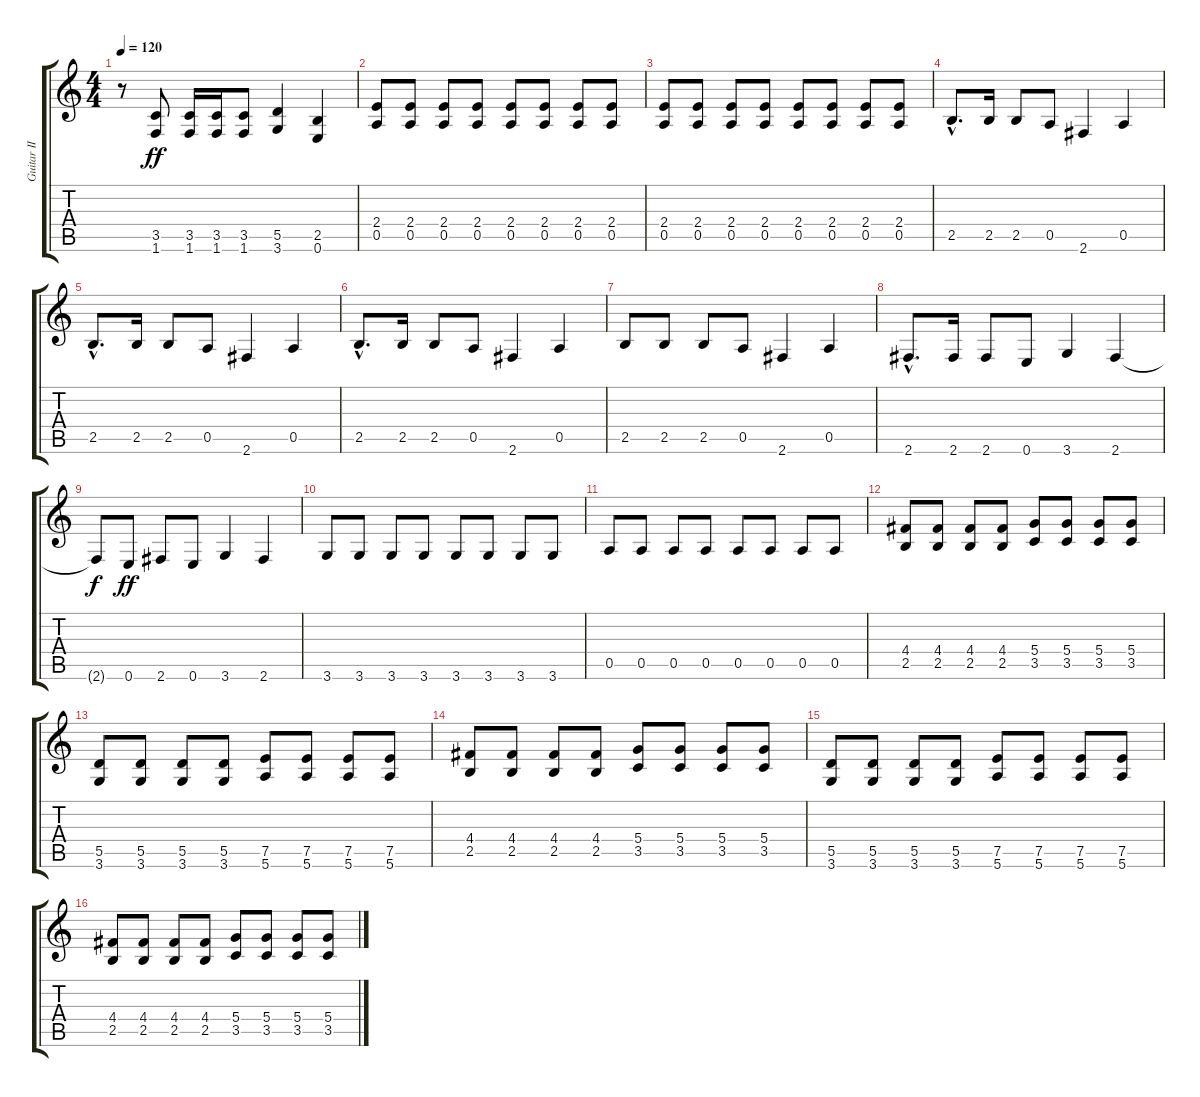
\track ("Guitar II - Mr. Brett" "Guitar II ") {instrument distortionguitar}
\staff {score tabs}
\tuning (E4 B3 G3 D3 A2 E2) {hide}
\ts (4 4)
\tempo 120
\clef g2
\ks c
r.8{dy ff} (3.5 1.6).8 (3.5 1.6).16 (3.5 1.6).16 (3.5 1.6).8 (5.5 3.6).4 (2.5 0.6).4 |
(2.4 0.5).8 (2.4 0.5).8 (2.4 0.5).8 (2.4 0.5).8 (2.4 0.5).8 (2.4 0.5).8 (2.4 0.5).8 (2.4 0.5).8 |
(2.4 0.5).8 (2.4 0.5).8 (2.4 0.5).8 (2.4 0.5).8 (2.4 0.5).8 (2.4 0.5).8 (2.4 0.5).8 (2.4 0.5).8 |
2.5{hac}.8{d} 2.5.16 2.5.8 0.5.8 2.6.4 0.5.4 |
2.5{hac}.8{d} 2.5.16 2.5.8 0.5.8 2.6.4 0.5.4 |
2.5{hac}.8{d} 2.5.16 2.5.8 0.5.8 2.6.4 0.5.4 |
2.5.8 2.5.8 2.5.8 0.5.8 2.6.4 0.5.4 |
2.6{hac}.8{d} 2.6.16 2.6.8 0.6.8 3.6.4 2.6.4 |
2.6{t}.8{dy f} 0.6.8{dy ff} 2.6.8 0.6.8 3.6.4 2.6.4 |
3.6.8 3.6.8 3.6.8 3.6.8 3.6.8 3.6.8 3.6.8 3.6.8 |
0.5.8 0.5.8 0.5.8 0.5.8 0.5.8 0.5.8 0.5.8 0.5.8 |
(4.4 2.5).8 (4.4 2.5).8 (4.4 2.5).8 (4.4 2.5).8 (5.4 3.5).8 (5.4 3.5).8 (5.4 3.5).8 (5.4 3.5).8 |
(5.5 3.6).8 (5.5 3.6).8 (5.5 3.6).8 (5.5 3.6).8 (7.5 5.6).8 (7.5 5.6).8 (7.5 5.6).8 (7.5 5.6).8 |
(4.4 2.5).8 (4.4 2.5).8 (4.4 2.5).8 (4.4 2.5).8 (5.4 3.5).8 (5.4 3.5).8 (5.4 3.5).8 (5.4 3.5).8 |
(5.5 3.6).8 (5.5 3.6).8 (5.5 3.6).8 (5.5 3.6).8 (7.5 5.6).8 (7.5 5.6).8 (7.5 5.6).8 (7.5 5.6).8 |
(4.4 2.5).8 (4.4 2.5).8 (4.4 2.5).8 (4.4 2.5).8 (5.4 3.5).8 (5.4 3.5).8 (5.4 3.5).8 (5.4 3.5).8
